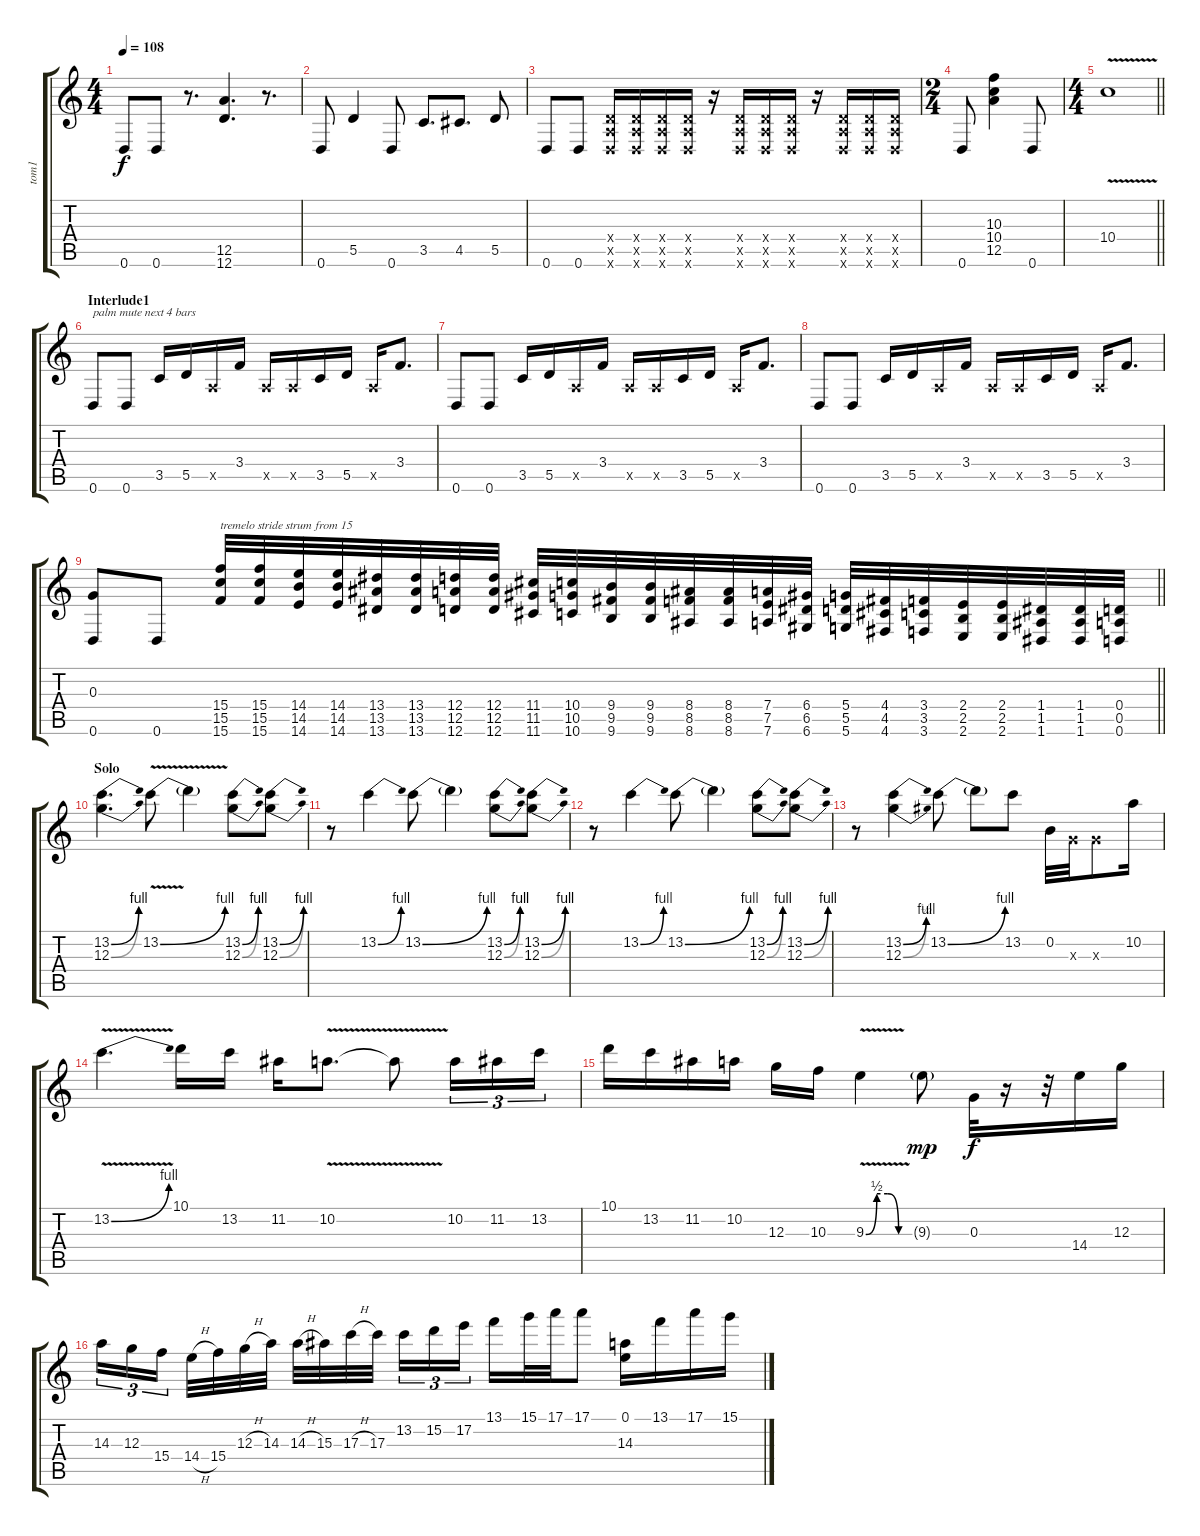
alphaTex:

\track ("tom1" "tom1") {instrument distortionguitar}
\staff {score tabs}
\tuning (E4 B3 G3 D3 A2 D2) {hide}
\ts (4 4)
\tempo 108
\clef g2
\ks c
0.6.8{dy f} 0.6.8 r.8{d} (12.5 12.6).4{d} r.8{d} |
0.6.8 5.5.4 0.6.8 3.5.8{d} 4.5.8{d} 5.5.8 |
0.6.8 0.6.8 (0.4{x} 0.5{x} 0.6{x}).16 (0.4{x} 0.5{x} 0.6{x}).16 (0.4{x} 0.5{x} 0.6{x}).16 (0.4{x} 0.5{x} 0.6{x}).16 r.16 (0.4{x} 0.5{x} 0.6{x}).16 (0.4{x} 0.5{x} 0.6{x}).16 (0.4{x} 0.5{x} 0.6{x}).16 r.16 (0.4{x} 0.5{x} 0.6{x}).16 (0.4{x} 0.5{x} 0.6{x}).16 (0.4{x} 0.5{x} 0.6{x}).16 |
\ts (2 4)
0.6.8 (10.3 10.4 12.5).4 0.6.8 |
\ts (4 4)
\barLineRight lightlight
10.4{v}.1 |
\section ("" "Interlude1")
0.6.8{txt "palm mute next 4 bars"} 0.6.8 3.5.16 5.5.16 0.5{x}.16 3.4.16 0.5{x}.16 0.5{x}.16 3.5.16 5.5.16 0.5{x}.16 3.4.8{d} |
0.6.8 0.6.8 3.5.16 5.5.16 0.5{x}.16 3.4.16 0.5{x}.16 0.5{x}.16 3.5.16 5.5.16 0.5{x}.16 3.4.8{d} |
0.6.8 0.6.8 3.5.16 5.5.16 0.5{x}.16 3.4.16 0.5{x}.16 0.5{x}.16 3.5.16 5.5.16 0.5{x}.16 3.4.8{d} |
\barLineRight lightlight
(0.3 0.6).8 0.6.8 (15.4 15.5 15.6).32{txt "tremelo stride strum from 15"} (15.4 15.5 15.6).32 (14.4 14.5 14.6).32 (14.4 14.5 14.6).32 (13.4 13.5 13.6).32 (13.4 13.5 13.6).32 (12.4 12.5 12.6).32 (12.4 12.5 12.6).32 (11.4 11.5 11.6).32 (10.4 10.5 10.6).32 (9.4 9.5 9.6).32 (9.4 9.5 9.6).32 (8.4 8.5 8.6).32 (8.4 8.5 8.6).32 (7.4 7.5 7.6).32 (6.4 6.5 6.6).32 (5.4 5.5 5.6).32 (4.4 4.5 4.6).32 (3.4 3.5 3.6).32 (2.4 2.5 2.6).32 (2.4 2.5 2.6).32 (1.4 1.5 1.6).32 (1.4 1.5 1.6).32 (0.4 0.5 0.6).32 |
\section ("" "Solo")
(13.2{be (bend 0 0 60 4)} 12.3{be (bend 0 0 60 4)}).4{d} 13.2{be (bend 0 0 60 4) v}.8 13.2{t}.4 (13.2{be (bend 0 0 60 4)} 12.3{be (bend 0 0 60 4)}).8 (13.2{be (bend 0 0 60 4)} 12.3{be (bend 0 0 60 4)}).8 |
r.8 13.2{be (bend 0 0 60 4)}.4 13.2{be (bend 0 0 60 4)}.8 13.2{t}.4 (13.2{be (bend 0 0 60 4)} 12.3{be (bend 0 0 60 4)}).8 (13.2{be (bend 0 0 60 4)} 12.3{be (bend 0 0 60 4)}).8 |
r.8 13.2{be (bend 0 0 60 4)}.4 13.2{be (bend 0 0 60 4)}.8 13.2{t}.4 (13.2{be (bend 0 0 60 4)} 12.3{be (bend 0 0 60 4)}).8 (13.2{be (bend 0 0 60 4)} 12.3{be (bend 0 0 60 4)}).8 |
r.8 (13.2{be (bend 0 0 60 4)} 12.3{be (bend 0 0 60 2)}).4 13.2{be (bend 0 0 60 4)}.8 13.2{t}.8 13.2.8 0.2.32 0.3{x}.32 0.3{x}.8 10.2.16 |
13.2{be (bend 0 0 60 4) v}.4{d} 10.1.16 13.2.16 11.2.16 10.2{v}.8{d} 10.2{t}.8 10.2.16{tu (3 2)} 11.2.16{tu (3 2)} 13.2.16{tu (3 2)} |
10.1.16 13.2.16 11.2.16 10.2.16 12.3.16 10.3.16 9.3{be (custom 0 0 15 2 30 2 45 0 60 0) v}.4 9.3{g}.8{dy mp} 0.3.32{dy f} r.16 r.32 14.4.16 12.3.16 |
14.3.16{tu (3 2)} 12.3.16{tu (3 2)} 15.4.16{tu (3 2) beam splitsecondary} 14.4{h}.32 15.4.32 12.3{h}.32 14.3.32 14.3{h}.32 15.3.32 17.3{h}.32 17.3.32{beam splitsecondary} 13.2.16{tu (3 2)} 15.2.16{tu (3 2)} 17.2.16{tu (3 2)} 13.1.16 15.1.32 17.1.32 17.1.8 (0.1 14.3).16 13.1.16 17.1.16 15.1.16
